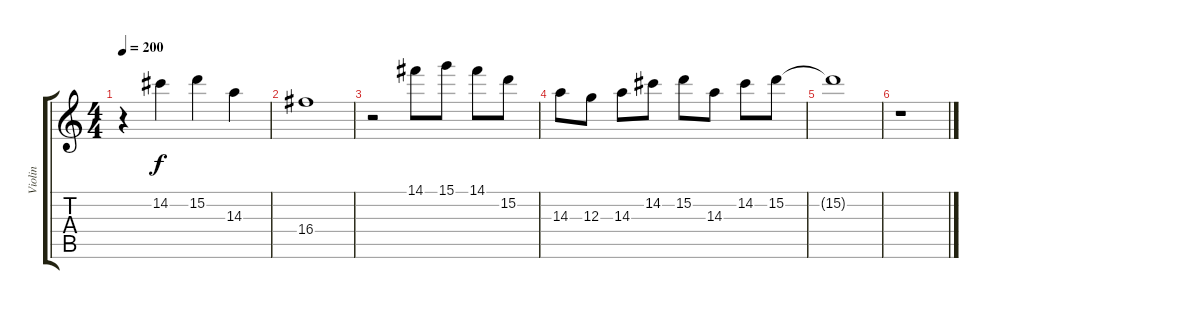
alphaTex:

\track ("Violin" "Violin") {instrument electricguitarclean}
\staff {score tabs}
\tuning (E4 B3 G3 D3 A2 E2) {hide}
\ts (4 4)
\tempo 200
\clef g2
\ks c
r.4{dy f} 14.2.4 15.2.4 14.3.4 |
16.4.1 |
r.2 14.1.8 15.1.8 14.1.8 15.2.8 |
14.3.8 12.3.8 14.3.8 14.2.8 15.2.8 14.3.8 14.2.8 15.2.8 |
15.2{t}.1 |
r.1
